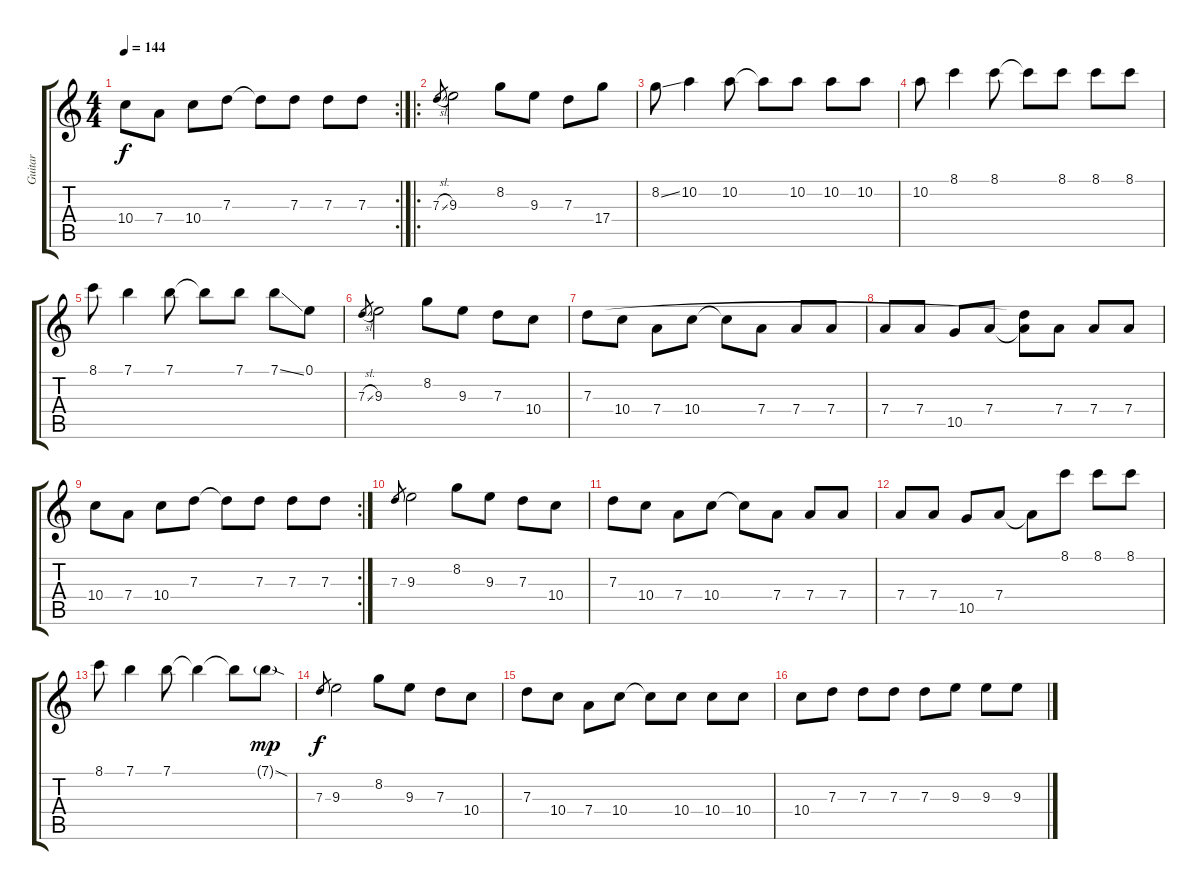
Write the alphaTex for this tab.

\track ("Guitar" "Guitar") {instrument overdrivenguitar}
\staff {score tabs}
\tuning (E4 B3 G3 D3 A2 E2) {hide}
\rc 2
\ts (4 4)
\tempo 144
\clef g2
\ks c
10.4.8{dy f} 7.4.8 10.4.8 7.3.8 7.3{t}.8 7.3.8 7.3.8 7.3.8 |
\ro
7.3{sl}.8{gr} 9.3.2 8.2.8 9.3.8 7.3.8 17.4.8 |
8.2{ss}.8 10.2.4 10.2.8 10.2{t}.8 10.2.8 10.2.8 10.2.8 |
10.2.8 8.1.4 8.1.8 8.1{t}.8 8.1.8 8.1.8 8.1.8 |
8.1.8 7.1.4 7.1.8 7.1{t}.8 7.1.8 7.1{ss}.8 0.1.8 |
7.3{sl}.8{gr} 9.3.2 8.2.8 9.3.8 7.3.8 10.4.8 |
7.3.8 10.4.8 7.4.8 10.4.8 10.4{t}.8 7.4.8 7.4.8 7.4.8 |
7.4.8 7.4.8 10.5.8 7.4.8 (7.3{t} 7.4{t}).8 7.4.8 7.4.8 7.4.8 |
\rc 2
10.4.8 7.4.8 10.4.8 7.3.8 7.3{t}.8 7.3.8 7.3.8 7.3.8 |
7.3.8{gr} 9.3.2 8.2.8 9.3.8 7.3.8 10.4.8 |
7.3.8 10.4.8 7.4.8 10.4.8 10.4{t}.8 7.4.8 7.4.8 7.4.8 |
7.4.8 7.4.8 10.5.8 7.4.8 7.4{t}.8 8.1.8 8.1.8 8.1.8 |
8.1.8 7.1.4 7.1.8 7.1{t}.4 7.1{t}.8 7.1{sod g}.8{dy mp} |
7.3.8{gr dy f} 9.3.2 8.2.8 9.3.8 7.3.8 10.4.8 |
7.3.8 10.4.8 7.4.8 10.4.8 10.4{t}.8 10.4.8 10.4.8 10.4.8 |
10.4.8 7.3.8 7.3.8 7.3.8 7.3.8 9.3.8 9.3.8 9.3.8
